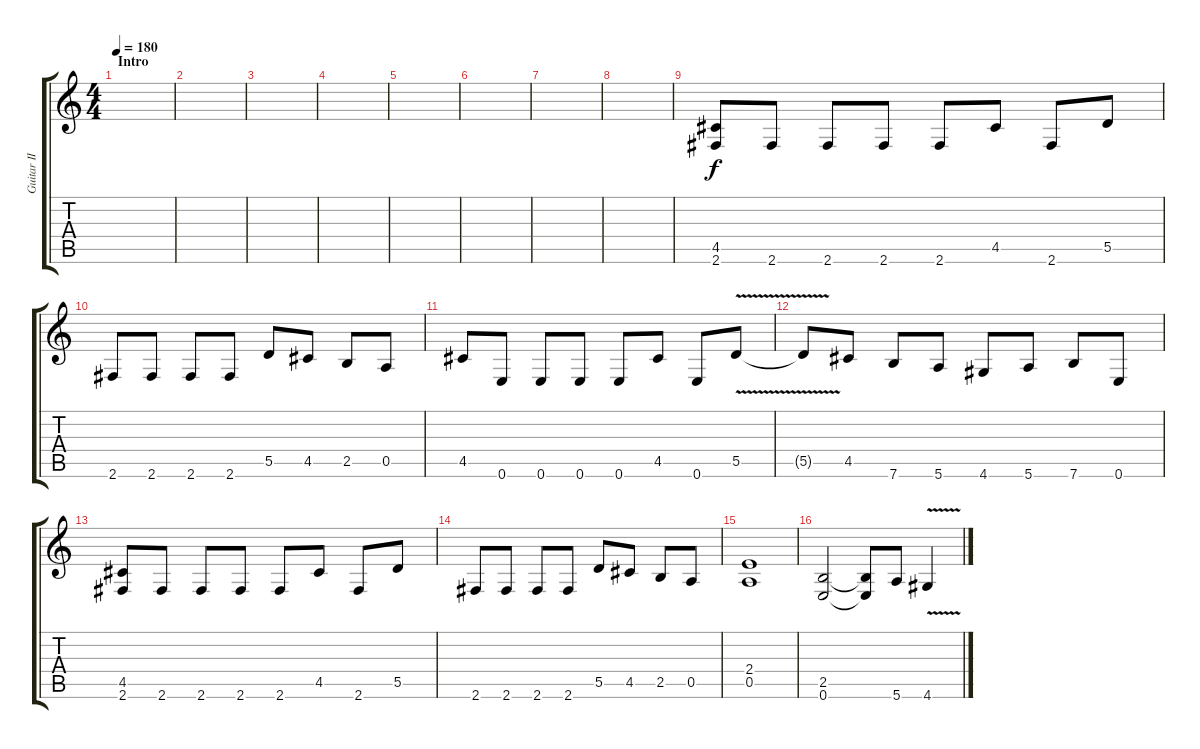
\track ("Guitar II" "Guitar II") {instrument overdrivenguitar}
\staff {score tabs}
\tuning (E4 B3 G3 D3 A2 E2) {hide}
\ts (4 4)
\section ("" "Intro")
\tempo 180
\clef g2
\ks c
|
|
|
|
|
|
|
|
(4.5 2.6).8 2.6.8 2.6.8 2.6.8 2.6.8 4.5.8 2.6.8 5.5.8 |
2.6.8 2.6.8 2.6.8 2.6.8 5.5.8 4.5.8 2.5.8 0.5.8 |
4.5.8 0.6.8 0.6.8 0.6.8 0.6.8 4.5.8 0.6.8 5.5{v}.8 |
5.5{t}.8 4.5.8 7.6.8 5.6.8 4.6.8 5.6.8 7.6.8 0.6.8 |
(4.5 2.6).8 2.6.8 2.6.8 2.6.8 2.6.8 4.5.8 2.6.8 5.5.8 |
2.6.8 2.6.8 2.6.8 2.6.8 5.5.8 4.5.8 2.5.8 0.5.8 |
(2.4 0.5).1 |
(2.5 0.6).2 (2.5{t} 0.6{t}).8 5.6.8 4.6{v}.4
